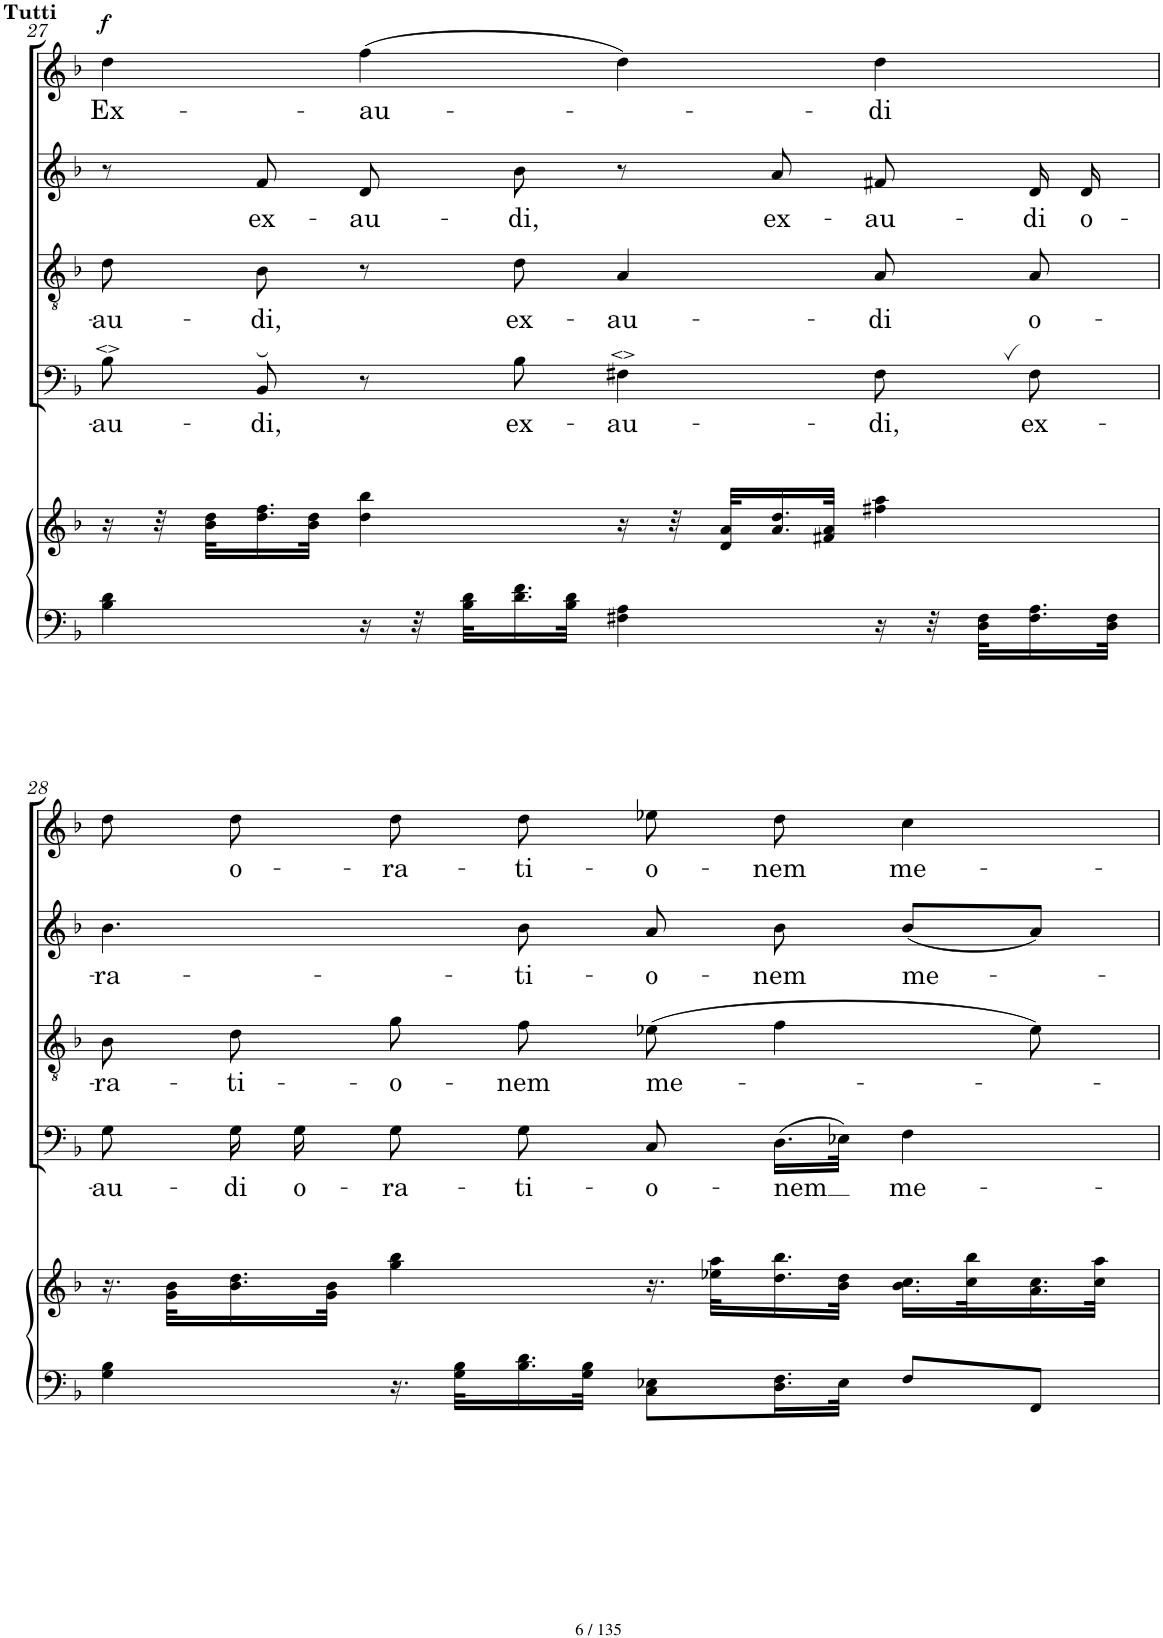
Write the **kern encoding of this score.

**kern	**kern	**kern	**text	**kern	**text	**kern	**text	**kern	**text	**dynam
*part5	*part5	*part4	*part4	*part3	*part3	*part2	*part2	*part1	*part1	*part1
*staff6	*staff5	*staff4	*staff4	*staff3	*staff3	*staff2	*staff2	*staff1	*staff1	*staff1
*I"Piano	*	*I"Bass	*	*I"Tenor	*	*I"Alto	*	*I"Soprano	*	*
*I'Pno	*	*	*	*	*	*	*	*	*	*
!!LO:PB:g=z
*clefF4	*clefG2	*clefF4	*	*clefGv2	*	*clefG2	*	*clefG2	*	*
*	*	*	*	*	*	*ITrd1c2	*	*	*	*
*k[b-]	*k[b-]	*k[b-]	*	*k[b-]	*	*k[b-]	*	*k[b-]	*	*
*M4/4	*M4/4	*M4/4	*	*M4/4	*	*M4/4	*	*M4/4	*	*
*met(c)	*met(c)	*met(c)	*	*met(c)	*	*met(c)	*	*met(c)	*	*
=27	=27	=27	=27	=27	=27	=27	=27	=27	=27	=27
!	!	!	!	!	!	!	!	!LO:TX:a:B:t=Tutti	!	!
!	!	!	!LO:LY:b	!	!LO:LY:b	!	!	!	!LO:LY:b	!LO:DY:a
4B-\ 4d\	16r	8B-!\	-au-	8d!\L	-au-	8r	.	4dd!\	Ex-	f
.	32r	.	.	.	.	.	.	.	.	.
.	32b-\ 32dd\KLL	.	.	.	.	.	.	.	.	.
!	!	!	!LO:LY:b	!	!LO:LY:b	!	!LO:LY:b	!	!	!
.	16.dd\ 16.ff\	8BB->!/	-di,	8B-!\J	-di,	8f!/	ex-	.	.	.
.	32b-\ 32dd\JJk	.	.	.	.	.	.	.	.	.
!	!	!	!	!	!	!	!LO:LY:b	!	!LO:LY:b	!
16r	4dd\ 4bb-\	8r	.	8r	.	8d!/	-au-	(4ff!\	-au-	.
32r	.	.	.	.	.	.	.	.	.	.
32B-\ 32d\KLL	.	.	.	.	.	.	.	.	.	.
!	!	!	!LO:LY:b	!	!LO:LY:b	!	!LO:LY:b	!	!	!
16.d\ 16.f\	.	8B-!\	ex-	8d!\	ex-	8b-!\	-di,	.	.	.
32B-\ 32d\JJk	.	.	.	.	.	.	.	.	.	.
!	!	!	!LO:LY:b	!	!LO:LY:b	!	!	!	!	!
4F#X\ 4A\	16r	4F#X!\	-au-	4A!/	-au-	8r	.	4dd!\)	.	.
.	32r	.	.	.	.	.	.	.	.	.
.	32d/ 32a/KLL	.	.	.	.	.	.	.	.	.
!	!	!	!	!	!	!	!LO:LY:b	!	!	!
.	16.a/ 16.dd/	.	.	.	.	8a!/	ex-	.	.	.
.	32f#X/ 32a/JJk	.	.	.	.	.	.	.	.	.
!	!	!	!LO:LY:b	!	!LO:LY:b	!	!LO:LY:b	!	!LO:LY:b	!
16r	4ff#X\ 4aa\	8F#,!\	-di,	8A!/L	-di	8f#X!/	-au-	4dd!\	-di	.
32r	.	.	.	.	.	.	.	.	.	.
32D\ 32F#\KLL	.	.	.	.	.	.	.	.	.	.
!	!	!	!LO:LY:b	!	!LO:LY:b	!	!LO:LY:b	!	!	!
16.F#\ 16.A\	.	8F#!\	ex-	8A!/J	o-	16d!/	-di	.	.	.
!	!	!	!	!	!	!	!LO:LY:b	!	!	!
.	.	.	.	.	.	16d!/	o-	.	.	.
32D\ 32F#\JJk	.	.	.	.	.	.	.	.	.	.
!!LO:LB:g=z
=28	=28	=28	=28	=28	=28	=28	=28	=28	=28	=28
!	!	!	!LO:LY:b	!	!LO:LY:b	!	!LO:LY:b	!	!	!
4G\ 4B-\	16.r	8G!\	-au-	8B-!\L	-ra-	4.b-!\	-ra-	8dd!\L	.	.
.	32g\ 32b-\KLL	.	.	.	.	.	.	.	.	.
!	!	!	!LO:LY:b	!	!LO:LY:b	!	!	!	!LO:LY:b	!
.	16.b-\ 16.dd\	16G!\	-di	8d!\J	-ti-	.	.	8dd!\J	o-	.
!	!	!	!LO:LY:b	!	!	!	!	!	!	!
.	.	16G!\	o-	.	.	.	.	.	.	.
.	32g\ 32b-\JJk	.	.	.	.	.	.	.	.	.
!	!	!	!LO:LY:b	!	!LO:LY:b	!	!	!	!LO:LY:b	!
16.r	4gg\ 4bb-\	8G!\	-ra-	8g!\L	-o-	.	.	8dd!\L	-ra-	.
32G\ 32B-\KLL	.	.	.	.	.	.	.	.	.	.
!	!	!	!LO:LY:b	!	!LO:LY:b	!	!LO:LY:b	!	!LO:LY:b	!
16.B-\ 16.d\	.	8G!\	-ti-	8f!\J	-nem	8b-!\	-ti-	8dd!\J	-ti-	.
32G\ 32B-\JJk	.	.	.	.	.	.	.	.	.	.
!	!	!	!LO:LY:b	!	!LO:LY:b	!	!LO:LY:b	!	!LO:LY:b	!
8C\ 8E-X\L	16.r	8C!/	-o-	(8e-X!\	me-	8a!/	-o-	8ee-X!\L	-o-	.
.	32ee-X\ 32aa\KLL	.	.	.	.	.	.	.	.	.
!	!	!	!LO:LY:b	!	!	!	!LO:LY:b	!	!LO:LY:b	!
16.D\ 16.F\L	16.dd\ 16.bb-\	(16.D!\LL	-nem	4f!\	.	8b-!\	-nem	8dd!\J	-nem	.
32E-\JJk	32b-\ 32dd\JJk	32E-X!\JJk)	.	.	.	.	.	.	.	.
!	!	!	!LO:LY:b	!	!	!	!LO:LY:b	!	!LO:LY:b	!
8F/L	16.b-\ 16.cc\LL	4F!\	me-	.	.	(8b-!/L	me-	4cc!\	me-	.
.	32cc\ 32bb-\K	.	.	.	.	.	.	.	.	.
8FF/J	16.a\ 16.cc\	.	.	8e-!\)	.	8a!/J)	.	.	.	.
.	32cc\ 32aa\JJk	.	.	.	.	.	.	.	.	.
=	=	=	=	=	=	=	=	=	=	=
*-	*-	*-	*-	*-	*-	*-	*-	*-	*-	*-
